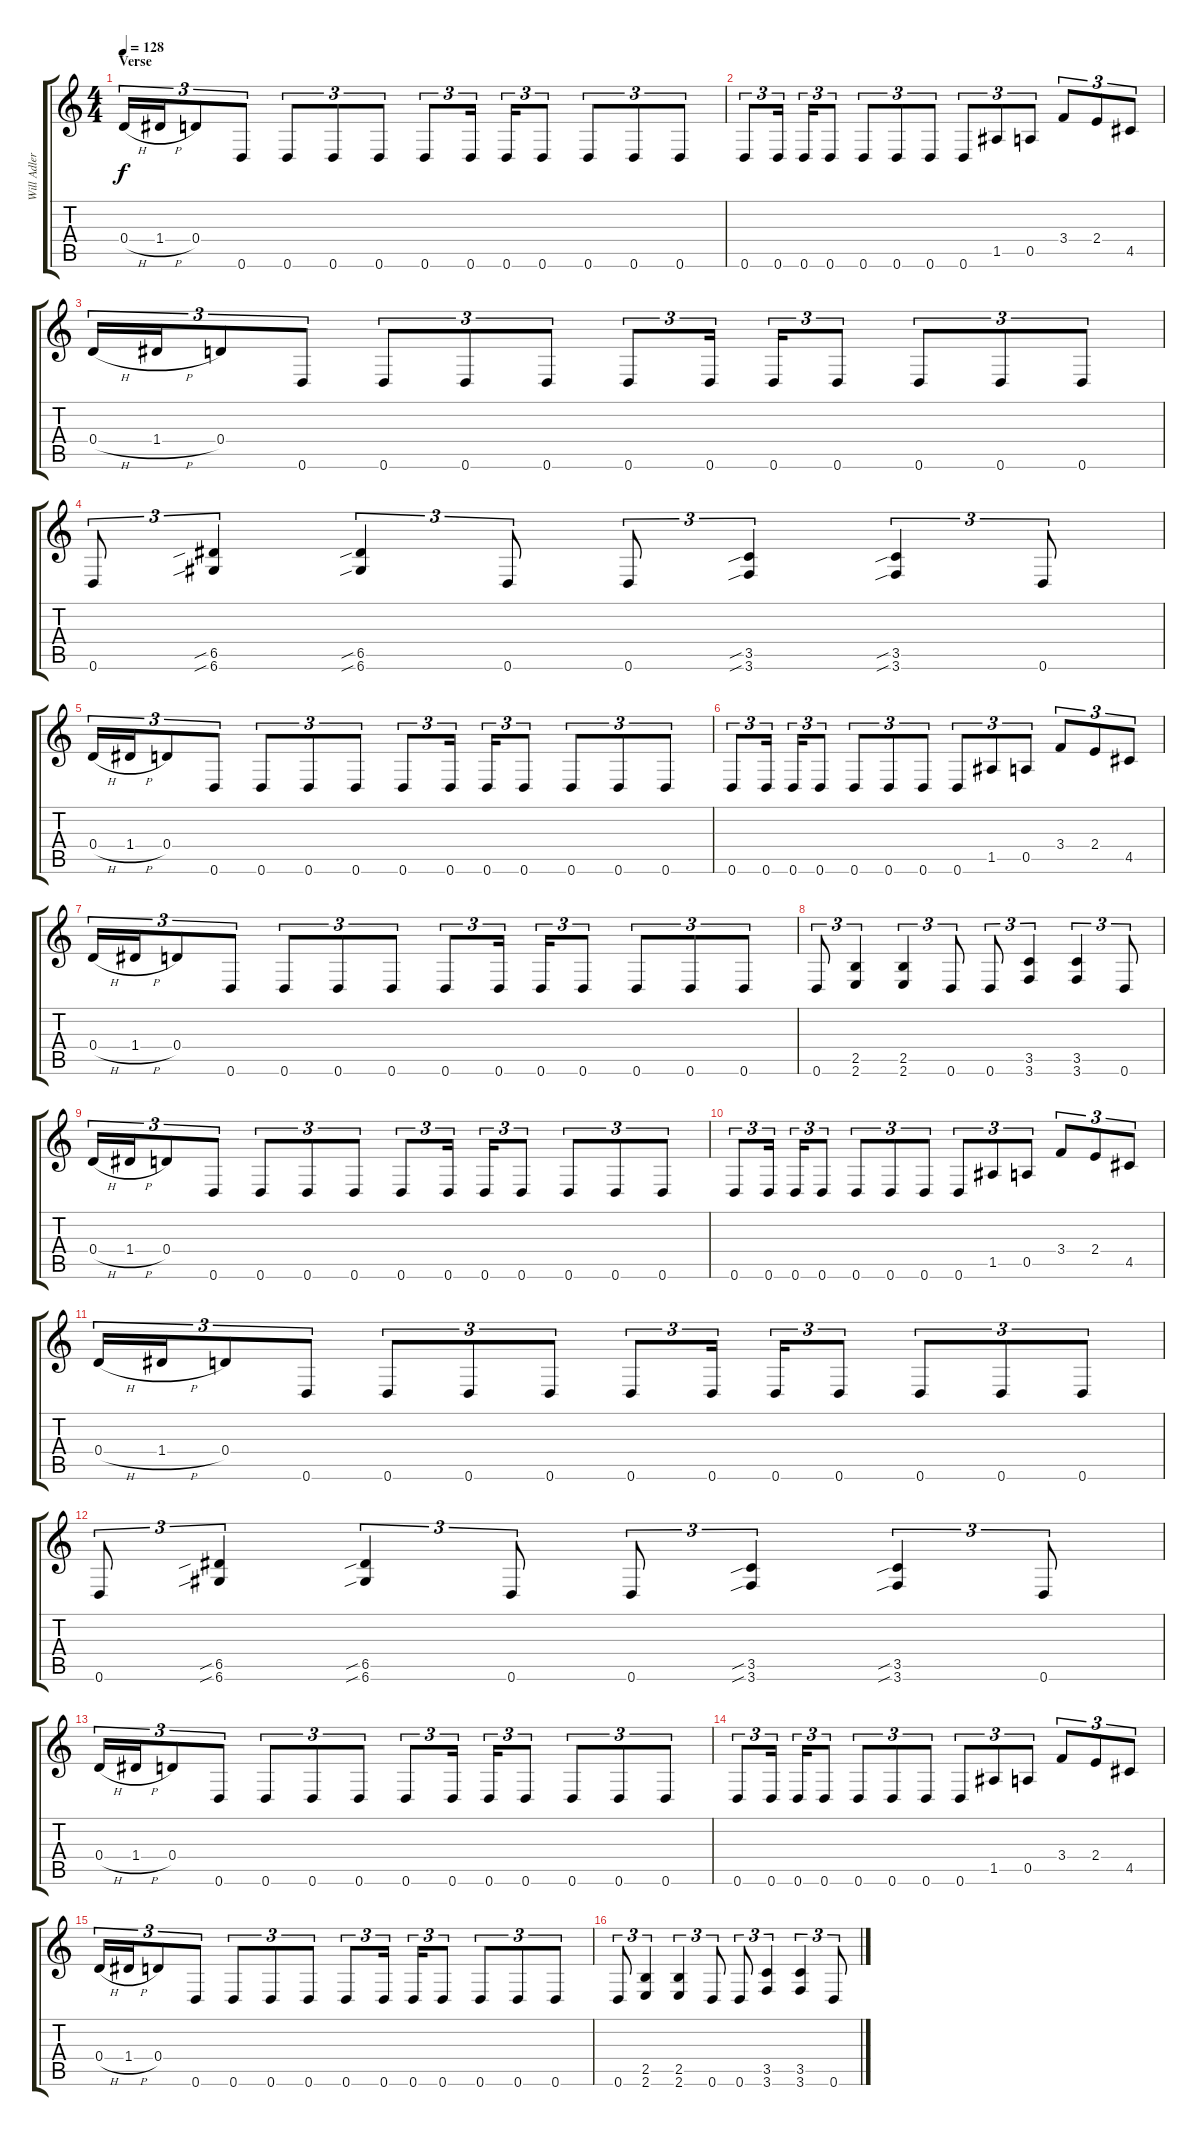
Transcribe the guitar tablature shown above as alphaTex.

\track ("Will Adler - Rhythm" "Will Adler") {instrument distortionguitar}
\staff {score tabs}
\tuning (E4 B3 G3 D3 A2 D2) {hide}
\ts (4 4)
\section ("" "Verse")
\tempo 128
\clef g2
\ks c
0.4{h}.16{tu (3 2) dy f} 1.4{h}.16{tu (3 2)} 0.4.8{tu (3 2)} 0.6.8{tu (3 2)} 0.6.8{tu (3 2)} 0.6.8{tu (3 2)} 0.6.8{tu (3 2)} 0.6.8{tu (3 2)} 0.6.16{tu (3 2)} 0.6.16{tu (3 2)} 0.6.8{tu (3 2)} 0.6.8{tu (3 2)} 0.6.8{tu (3 2)} 0.6.8{tu (3 2)} |
0.6.8{tu (3 2)} 0.6.16{tu (3 2)} 0.6.16{tu (3 2)} 0.6.8{tu (3 2)} 0.6.8{tu (3 2)} 0.6.8{tu (3 2)} 0.6.8{tu (3 2)} 0.6.8{tu (3 2)} 1.5.8{tu (3 2)} 0.5.8{tu (3 2)} 3.4.8{tu (3 2)} 2.4.8{tu (3 2)} 4.5.8{tu (3 2)} |
0.4{h}.16{tu (3 2)} 1.4{h}.16{tu (3 2)} 0.4.8{tu (3 2)} 0.6.8{tu (3 2)} 0.6.8{tu (3 2)} 0.6.8{tu (3 2)} 0.6.8{tu (3 2)} 0.6.8{tu (3 2)} 0.6.16{tu (3 2)} 0.6.16{tu (3 2)} 0.6.8{tu (3 2)} 0.6.8{tu (3 2)} 0.6.8{tu (3 2)} 0.6.8{tu (3 2)} |
0.6.8{tu (3 2)} (6.5{sib} 6.6{sib}).4{tu (3 2)} (6.5{sib} 6.6{sib}).4{tu (3 2)} 0.6.8{tu (3 2)} 0.6.8{tu (3 2)} (3.5{sib} 3.6{sib}).4{tu (3 2)} (3.5{sib} 3.6{sib}).4{tu (3 2)} 0.6.8{tu (3 2)} |
0.4{h}.16{tu (3 2)} 1.4{h}.16{tu (3 2)} 0.4.8{tu (3 2)} 0.6.8{tu (3 2)} 0.6.8{tu (3 2)} 0.6.8{tu (3 2)} 0.6.8{tu (3 2)} 0.6.8{tu (3 2)} 0.6.16{tu (3 2)} 0.6.16{tu (3 2)} 0.6.8{tu (3 2)} 0.6.8{tu (3 2)} 0.6.8{tu (3 2)} 0.6.8{tu (3 2)} |
0.6.8{tu (3 2)} 0.6.16{tu (3 2)} 0.6.16{tu (3 2)} 0.6.8{tu (3 2)} 0.6.8{tu (3 2)} 0.6.8{tu (3 2)} 0.6.8{tu (3 2)} 0.6.8{tu (3 2)} 1.5.8{tu (3 2)} 0.5.8{tu (3 2)} 3.4.8{tu (3 2)} 2.4.8{tu (3 2)} 4.5.8{tu (3 2)} |
0.4{h}.16{tu (3 2)} 1.4{h}.16{tu (3 2)} 0.4.8{tu (3 2)} 0.6.8{tu (3 2)} 0.6.8{tu (3 2)} 0.6.8{tu (3 2)} 0.6.8{tu (3 2)} 0.6.8{tu (3 2)} 0.6.16{tu (3 2)} 0.6.16{tu (3 2)} 0.6.8{tu (3 2)} 0.6.8{tu (3 2)} 0.6.8{tu (3 2)} 0.6.8{tu (3 2)} |
0.6.8{tu (3 2)} (2.5 2.6).4{tu (3 2)} (2.5 2.6).4{tu (3 2)} 0.6.8{tu (3 2)} 0.6.8{tu (3 2)} (3.5 3.6).4{tu (3 2)} (3.5 3.6).4{tu (3 2)} 0.6.8{tu (3 2)} |
0.4{h}.16{tu (3 2)} 1.4{h}.16{tu (3 2)} 0.4.8{tu (3 2)} 0.6.8{tu (3 2)} 0.6.8{tu (3 2)} 0.6.8{tu (3 2)} 0.6.8{tu (3 2)} 0.6.8{tu (3 2)} 0.6.16{tu (3 2)} 0.6.16{tu (3 2)} 0.6.8{tu (3 2)} 0.6.8{tu (3 2)} 0.6.8{tu (3 2)} 0.6.8{tu (3 2)} |
0.6.8{tu (3 2)} 0.6.16{tu (3 2)} 0.6.16{tu (3 2)} 0.6.8{tu (3 2)} 0.6.8{tu (3 2)} 0.6.8{tu (3 2)} 0.6.8{tu (3 2)} 0.6.8{tu (3 2)} 1.5.8{tu (3 2)} 0.5.8{tu (3 2)} 3.4.8{tu (3 2)} 2.4.8{tu (3 2)} 4.5.8{tu (3 2)} |
0.4{h}.16{tu (3 2)} 1.4{h}.16{tu (3 2)} 0.4.8{tu (3 2)} 0.6.8{tu (3 2)} 0.6.8{tu (3 2)} 0.6.8{tu (3 2)} 0.6.8{tu (3 2)} 0.6.8{tu (3 2)} 0.6.16{tu (3 2)} 0.6.16{tu (3 2)} 0.6.8{tu (3 2)} 0.6.8{tu (3 2)} 0.6.8{tu (3 2)} 0.6.8{tu (3 2)} |
0.6.8{tu (3 2)} (6.5{sib} 6.6{sib}).4{tu (3 2)} (6.5{sib} 6.6{sib}).4{tu (3 2)} 0.6.8{tu (3 2)} 0.6.8{tu (3 2)} (3.5{sib} 3.6{sib}).4{tu (3 2)} (3.5{sib} 3.6{sib}).4{tu (3 2)} 0.6.8{tu (3 2)} |
0.4{h}.16{tu (3 2)} 1.4{h}.16{tu (3 2)} 0.4.8{tu (3 2)} 0.6.8{tu (3 2)} 0.6.8{tu (3 2)} 0.6.8{tu (3 2)} 0.6.8{tu (3 2)} 0.6.8{tu (3 2)} 0.6.16{tu (3 2)} 0.6.16{tu (3 2)} 0.6.8{tu (3 2)} 0.6.8{tu (3 2)} 0.6.8{tu (3 2)} 0.6.8{tu (3 2)} |
0.6.8{tu (3 2)} 0.6.16{tu (3 2)} 0.6.16{tu (3 2)} 0.6.8{tu (3 2)} 0.6.8{tu (3 2)} 0.6.8{tu (3 2)} 0.6.8{tu (3 2)} 0.6.8{tu (3 2)} 1.5.8{tu (3 2)} 0.5.8{tu (3 2)} 3.4.8{tu (3 2)} 2.4.8{tu (3 2)} 4.5.8{tu (3 2)} |
0.4{h}.16{tu (3 2)} 1.4{h}.16{tu (3 2)} 0.4.8{tu (3 2)} 0.6.8{tu (3 2)} 0.6.8{tu (3 2)} 0.6.8{tu (3 2)} 0.6.8{tu (3 2)} 0.6.8{tu (3 2)} 0.6.16{tu (3 2)} 0.6.16{tu (3 2)} 0.6.8{tu (3 2)} 0.6.8{tu (3 2)} 0.6.8{tu (3 2)} 0.6.8{tu (3 2)} |
0.6.8{tu (3 2)} (2.5 2.6).4{tu (3 2)} (2.5 2.6).4{tu (3 2)} 0.6.8{tu (3 2)} 0.6.8{tu (3 2)} (3.5 3.6).4{tu (3 2)} (3.5 3.6).4{tu (3 2)} 0.6.8{tu (3 2)}
